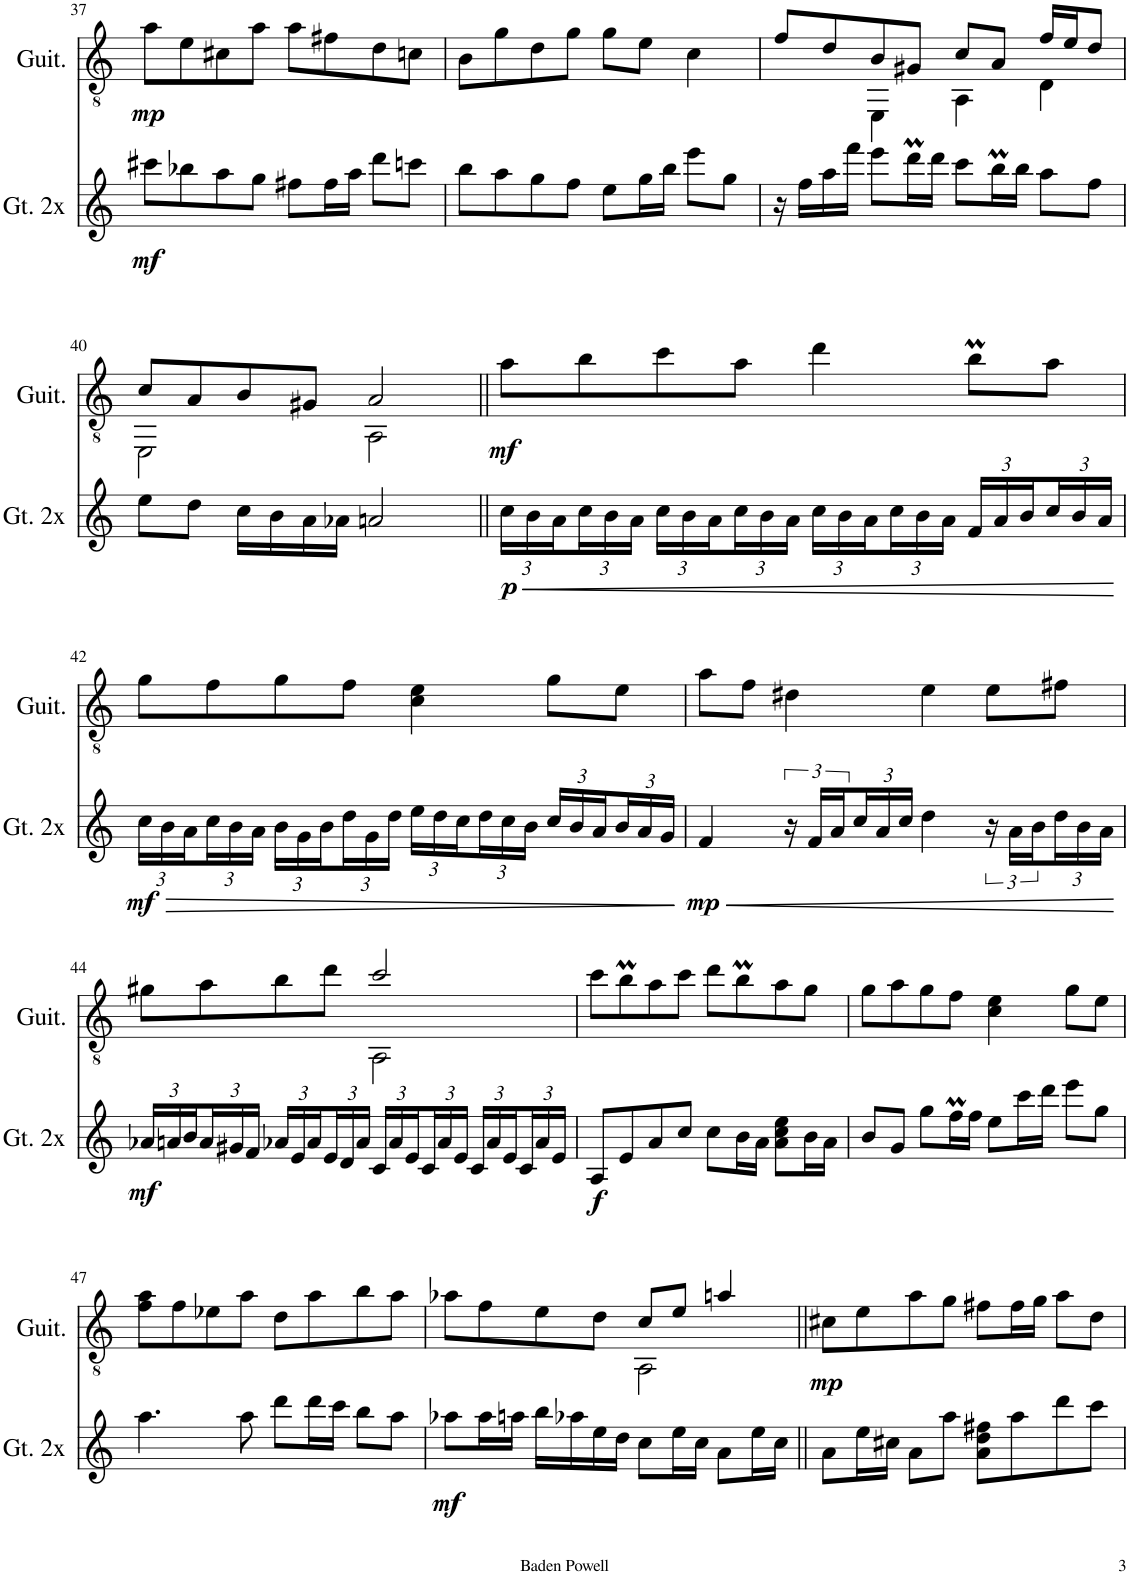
**kern	**dynam	**kern	**dynam
*part2	*part2	*part1	*part1
*staff2	*staff2	*staff1	*staff1
*I"Guitar (2x speed)	*	*I"Guitar	*
*I'Gt. 2x	*	*I'Guit.	*
!!LO:PB:g=z
*clefG2	*	*clefGv2	*
*k[]	*	*k[]	*
*M4/4	*	*M4/4	*
=37	=37	=37	=37
!	!LO:DY:b	!	!LO:DY:b
8ccc#X\L	mf	8a\L	mp
8bb-X\	.	8e\	.
8aa\	.	8c#X\	.
8gg\J	.	8a\J	.
8ff#X\L	.	8a\L	.
16ff#\L	.	8f#X\	.
16aa\JJ	.	.	.
8ddd\L	.	8d\	.
8cccn\J	.	8cn\J	.
=38	=38	=38	=38
8bb\L	.	8B\L	.
8aa\	.	8g\	.
8gg\	.	8d\	.
8ff\J	.	8g\J	.
8ee\L	.	8g\L	.
16gg\L	.	8e\J	.
16bb\JJ	.	.	.
8eee\L	.	4c\	.
8gg\J	.	.	.
=39	=39	=39	=39
*	*	*^	*
16r	.	8f/L	4ryy	.
16ff\LL	.	.	.	.
16aa\	.	8d/	.	.
16fff\JJ	.	.	.	.
8eee\L	.	8B/	4EE\	.
16dddM\L	.	8G#X/J	.	.
16ddd\JJ	.	.	.	.
8ccc\L	.	8c/L	4AA\	.
16bbm\L	.	8A/J	.	.
16bb\JJ	.	.	.	.
8aa\L	.	16f/LL	4D\	.
.	.	16e/J	.	.
8ff\J	.	8d/J	.	.
!!LO:LB:g=z	!!
=40	=40	=40	=40	=40
8ee\L	.	8c/L	2EE\	.
8dd\J	.	8A/	.	.
16cc\LL	.	8B/	.	.
16b\	.	.	.	.
16a\	.	8G#X/J	.	.
16a-X\JJ	.	.	.	.
2an/	.	2A/	2AA\	.
*	*	*v	*v	*
=41||	=41||	=41||	=41||
*Xbrackettup	*	*	*
*	*	*^	*
!	!LO:HP:b	!	!	!
!	!LO:DY:n=1:b	!	!	!LO:DY:b
*	*	*v	*v	*
24cc\LL	< p	8a\L	mf
24b\	.	.	.
24a\	.	.	.
24cc\	.	8b\	.
24b\	.	.	.
24a\JJ	.	.	.
24cc\LL	.	8cc\	.
24b\	.	.	.
24a\	.	.	.
24cc\	.	8a\J	.
24b\	.	.	.
24a\JJ	.	.	.
24cc\LL	.	4dd\	.
24b\	.	.	.
24a\	.	.	.
24cc\	.	.	.
24b\	.	.	.
24a\JJ	.	.	.
24f/LL	.	8bm\L	.
24a/	.	.	.
24b/	.	.	.
24cc/	.	8a\J	.
24b/	.	.	.
24a/JJ	.	.	.
.	[	.	.
!!LO:LB:g=z
=42	=42	=42	=42
!	!LO:HP:b	!	!
!	!LO:DY:n=1:b	!	!
24cc\LL	> mf	8g\L	.
24b\	.	.	.
24a\	.	.	.
24cc\	.	8f\	.
24b\	.	.	.
24a\JJ	.	.	.
24b\LL	.	8g\	.
24g\	.	.	.
24b\	.	.	.
24dd\	.	8f\J	.
24g\	.	.	.
24dd\JJ	.	.	.
24ee\LL	.	4c\ 4e\	.
24dd\	.	.	.
24cc\	.	.	.
24dd\	.	.	.
24cc\	.	.	.
24b\JJ	.	.	.
24cc/LL	.	8g\L	.
24b/	.	.	.
24a/	.	.	.
24b/	.	8e\J	.
24a/	.	.	.
24g/JJ	.	.	.
.	]	.	.
=43	=43	=43	=43
!	!LO:HP:b	!	!
!	!LO:DY:n=1:b	!	!
4f/	< mp	8a\L	.
.	.	8f\J	.
*brackettup	*	*	*
24r	.	4d#X\	.
24f/LL	.	.	.
24a/	.	.	.
*Xbrackettup	*	*	*
24cc/	.	.	.
24a/	.	.	.
24cc/JJ	.	.	.
4dd\	.	4e\	.
*brackettup	*	*	*
24r	.	8e\L	.
24a\LL	.	.	.
24b\	.	.	.
*Xbrackettup	*	*	*
24dd\	.	8f#X\J	.
24b\	.	.	.
24a\JJ	.	.	.
.	[	.	.
!!LO:LB:g=z
=44	=44	=44	=44
*	*	*^	*
!	!LO:DY:b	!	!	!
24a-X/LL	mf	8g#X\L	2ryy	.
24an/	.	.	.	.
24b/	.	.	.	.
24a/	.	8a\	.	.
24g#X/	.	.	.	.
24f/JJ	.	.	.	.
24a-X/LL	.	8b\	.	.
24e/	.	.	.	.
24a-/	.	.	.	.
24e/	.	8dd\J	.	.
24d/	.	.	.	.
24a-/JJ	.	.	.	.
24c/LL	.	2cc/	2AA\	.
24a-/	.	.	.	.
24e/	.	.	.	.
24c/	.	.	.	.
24a-/	.	.	.	.
24e/JJ	.	.	.	.
24c/LL	.	.	.	.
24a-/	.	.	.	.
24e/	.	.	.	.
24c/	.	.	.	.
24a-/	.	.	.	.
24e/JJ	.	.	.	.
*	*	*v	*v	*
=45	=45	=45	=45
!	!LO:DY:b	!	!
8A/L	f	8cc\L	.
8e/	.	8bm\	.
8a/	.	8a\	.
8cc/J	.	8cc\J	.
8cc\L	.	8dd\L	.
16b\L	.	8bm\	.
16a\JJ	.	.	.
8a\ 8cc\ 8ee\L	.	8a\	.
16b\L	.	8g\J	.
16a\JJ	.	.	.
=46	=46	=46	=46
8b/L	.	8g\L	.
8g/J	.	8a\	.
8gg\L	.	8g\	.
16ffM\L	.	8f\J	.
16ff\JJ	.	.	.
8ee\L	.	4c\ 4e\	.
16ccc\L	.	.	.
16ddd\JJ	.	.	.
8eee\L	.	8g\L	.
8gg\J	.	8e\J	.
!!LO:LB:g=z
=47	=47	=47	=47
4.aa\	.	8f\ 8a\L	.
.	.	8f\	.
.	.	8e-X\	.
8aa\	.	8a\J	.
8ddd\L	.	8d\L	.
16ddd\L	.	8a\	.
16ccc\JJ	.	.	.
8bb\L	.	8b\	.
8aa\J	.	8a\J	.
=48	=48	=48	=48
*	*	*^	*
!	!LO:DY:b	!	!	!
8aa-X\L	mf	8a-X\L	2ryy	.
16aa-\L	.	8f\	.	.
16aan\JJ	.	.	.	.
16bb\LL	.	8e\	.	.
16aa-X\	.	.	.	.
16ee\	.	8d\J	.	.
16dd\JJ	.	.	.	.
8cc\L	.	8c/L	2AA\	.
16ee\L	.	8e/J	.	.
16cc\JJ	.	.	.	.
8a\L	.	4an/	.	.
16ee\L	.	.	.	.
16cc\JJ	.	.	.	.
*	*	*v	*v	*
=49||	=49||	=49||	=49||
!	!	!	!LO:DY:b
8a\L	.	8c#X\L	mp
16ee\L	.	8e\	.
16cc#X\JJ	.	.	.
8a\L	.	8a\	.
8aa\J	.	8g\J	.
8a\ 8dd\ 8ff#X\L	.	8f#X\L	.
8aa\	.	16f#\L	.
.	.	16g\JJ	.
8ddd\	.	8a\L	.
8ccc\J	.	8d\J	.
=	=	=	=
*-	*-	*-	*-
